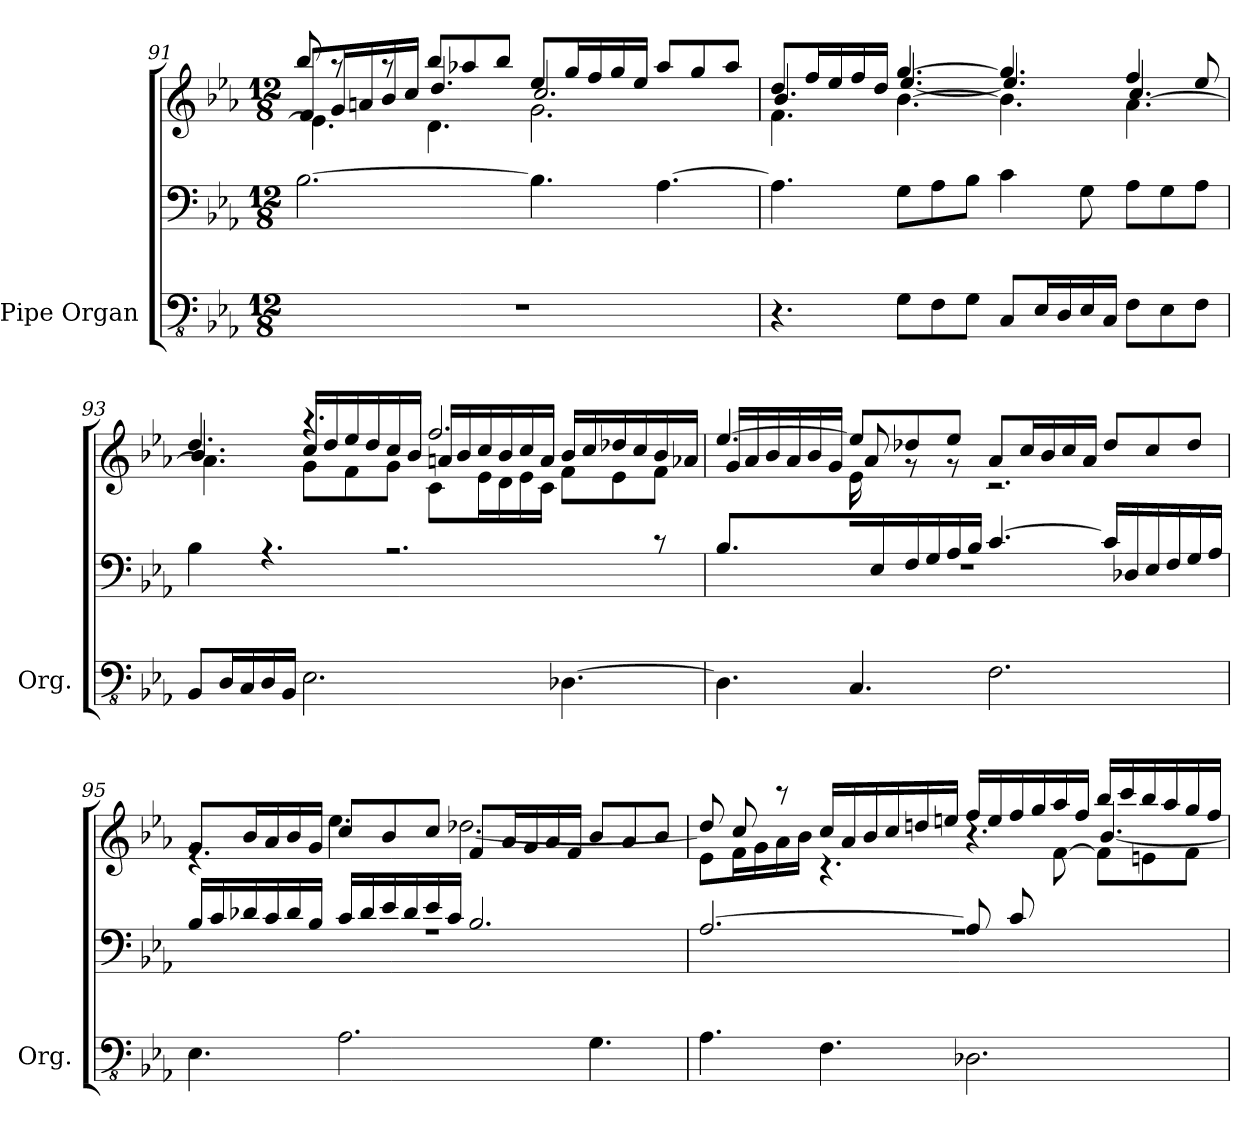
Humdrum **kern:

**kern	**kern	**kern
*part1	*part1	*part1
*staff3	*staff2	*staff1
*I"Pipe Organ	*	*
*I'Org.	*	*
!!LO:LB:g=z
*clefFv4	*clefF4	*clefG2
*k[b-e-a-]	*k[b-e-a-]	*k[b-e-a-]
*M12/8	*M12/8	*M12/8
=91	=91	=91
*	*	*^
*	*	*	*^
1.r	[2.B-\	8bb-/	8f/L	4.e-\]
.	.	8raa	16g/L	.
.	.	.	16an/	.
.	.	8raa	16b-/	.
.	.	.	16cc/JJ	.
.	.	8bb-/L	4.dd/	4.d\
.	.	8aa-X/	.	.
.	.	8bb-/J	.	.
.	4.B-\]	8ee-/L	2.cc/	2.g\
.	.	16gg/L	.	.
.	.	16ff/	.	.
.	.	16gg/	.	.
.	.	16ee-/JJ	.	.
.	[4.A-\	8aa-/L	.	.
.	.	8gg/	.	.
.	.	8aa-/J	.	.
=92	=92	=92	=92	=92
4.r	4.A-\]	8dd/L	4.b-/	4.f\
.	.	16ff/L	.	.
.	.	16ee-/	.	.
.	.	16ff/	.	.
.	.	16dd/JJ	.	.
8GG\L	8G\L	[4.gg/	[4.ee-/	[4.b-\
8FF\	8A-\	.	.	.
8GG\J	8B-\J	.	.	.
8CC/L	4c\	4.gg/]	4.ee-/]	4.b-\]
16EE-/L	.	.	.	.
16DD/	.	.	.	.
16EE-/	8G\	.	.	.
16CC/JJ	.	.	.	.
8FF\L	8A-\L	4ff/	4.cc/	[4.a-\
8EE-\	8G\	.	.	.
8FF\J	8A-\J	8ee-/	.	.
=93	=93	=93	=93	=93
8BBB-/L	4B-\	4.dd/	4.b-/	4.a-\]
16DD/L	.	.	.	.
16CC/	.	.	.	.
16DD/	4.rA	.	.	.
16BBB-/JJ	.	.	.	.
2.EE-\	.	4.raa	16cc/LL	8g\L
.	.	.	16dd/	.
.	.	.	16ee-/	8f\
.	.	.	16dd/	.
.	2.rA	.	16cc/	8g\J
.	.	.	16b-/JJ	.
.	.	2.ff/	16an/LL	8c\L
.	.	.	16b-/	.
.	.	.	16cc/	16e-\L
.	.	.	16b-/	16d\
.	.	.	16cc/	16e-\
.	.	.	16a/JJ	16c\JJ
[4.DD-X\	.	.	16b-/LL	8f\L
.	.	.	16cc/	.
.	.	.	16dd-X/	8e-\
.	.	.	16cc/	.
.	8rc	.	16b-/	8f\J
.	.	.	16a-X/JJ	.
!!LO:LB:g=z	!!	!!
=94	=94	=94	=94	=94
*	*^	*	*	*
4.DD-\]	4.B-/	1.rF	[4.ee-/	16g/LL	4.ryy
.	.	.	.	16a-/	.
.	.	.	.	16b-/	.
.	.	.	.	16a-/	.
.	.	.	.	16b-/	.
.	.	.	.	16g/JJ	.
4.CC/	16ryy	.	8ee-/L]	8a-/	16e-\LL
.	16E-/	.	.	.	1ryy
.	16F/	.	8dd-X/	8r	.
.	16G/	.	.	.	.
.	16A-/	.	8ee-/J	8r	.
.	16B-/JJ	.	.	.	.
2.FF\	[4.c/	.	8a-/L	2.r	.
.	.	.	16cc/L	.	.
.	.	.	16b-/	.	.
.	.	.	16cc/	.	.
.	.	.	16a-/JJ	.	.
.	16c/LL]	.	8dd-/L	.	.
.	16D-X/	.	.	.	.
.	16E-/	.	8cc/	.	.
.	16F/	.	.	.	.
.	16G/	.	8dd-/J	.	.
.	16A-/JJ	.	.	.	16ryy
*	*	*	*	*v	*v
=95	=95	=95	=95	=95
4.EE-\	16B-/LL	1.rA	8g/L	4.re
.	16c/	.	.	.
.	16d-X/	.	16b-/L	.
.	16c/	.	16a-/	.
.	16d-/	.	16b-/	.
.	16B-/JJ	.	16g/JJ	.
2.AA-\	16c/LL	.	8cc/L	4.ee-\
.	16d-/	.	.	.
.	16e-/	.	8b-/	.
.	16d-/	.	.	.
.	16e-/	.	8cc/J	.
.	16c/JJ	.	.	.
.	2.B-/	.	8f/L	[2.dd-X\
.	.	.	16a-/L	.
.	.	.	16g/	.
.	.	.	16a-/	.
.	.	.	16f/JJ	.
4.GG\	.	.	8b-/L	.
.	.	.	8a-/	.
.	.	.	8b-/J	.
!!LO:LB:g=z
=96	=96	=96	=96	=96
*	*	*	*	*^
4.AA-\	[2.A-/	1.rA	8e-\L	8dd-/L]	1ryy
.	.	.	16f\L	8cc/J	.
.	.	.	16g\	.	.
.	.	.	16a-\	8rccc	.
.	.	.	16b-\JJ	.	.
4.FF\	.	.	16cc/LL	4.r	.
.	.	.	16a-/	.	.
.	.	.	16b-/	.	.
.	.	.	16cc/	.	.
.	.	.	16ddn/	.	.
.	.	.	16een/JJ	.	.
2.DD-X\	8A-/L]	.	16ff/LL	4.r	.
.	.	.	16ee/	.	.
.	8c/	.	16ff/	.	.
.	.	.	16gg/	.	.
.	2ryy	.	16aa-/	.	[8f\J
.	.	.	16ff/JJ	.	.
.	.	.	16bb-/LL	[4.b-/	8f\L]
.	.	.	16ccc/	.	.
.	.	.	16bb-/	.	8en\
.	.	.	16aa-/	.	.
.	.	.	16gg/	.	8f\J
.	.	.	16ff/JJ	.	.
*	*v	*v	*	*	*
*	*	*v	*v	*v
=	=	=
*-	*-	*-
